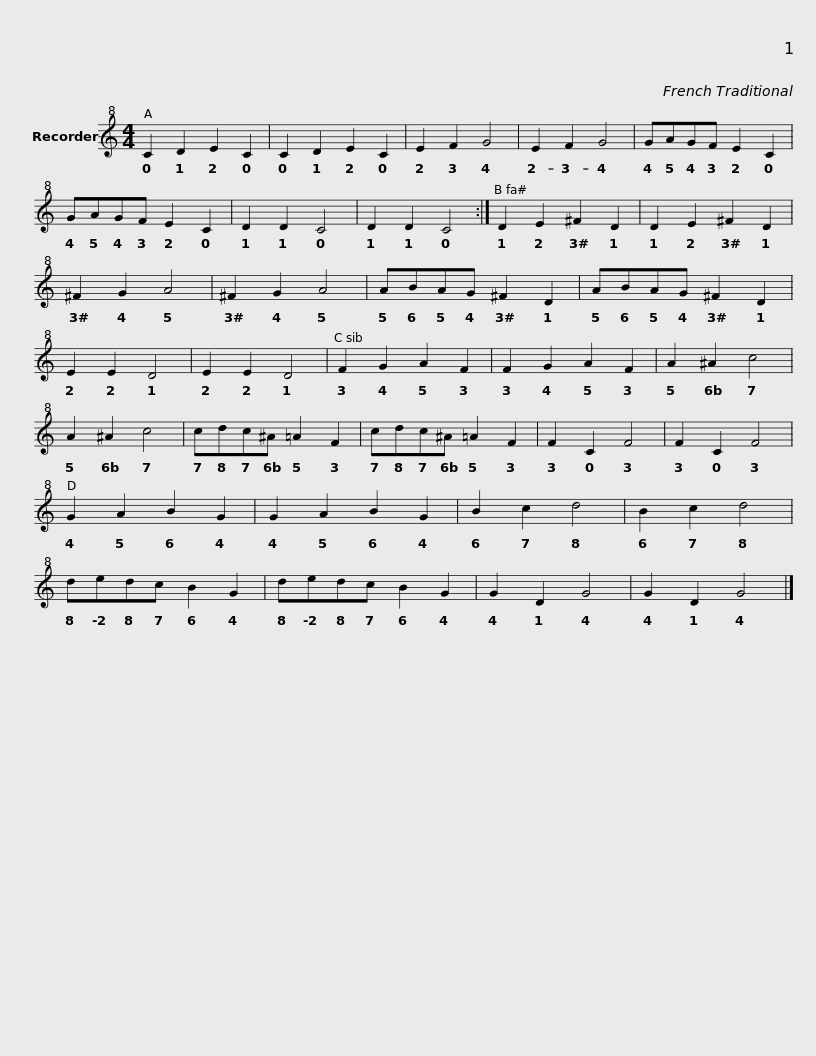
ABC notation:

X:1
L:1/8
M:4/4
I:linebreak $
K:C
V:1 treble+8
V:1
 C2 D2 E2 C2 | C2 D2 E2 C2 | E2 F2 G4 | E2 F2 G4 |$ GAGF E2 C2 | %5
 GAGF E2 C2 | D2 D2 C4 | D2 D2 C4 :|$ D2 E2 ^F2 D2 | D2 E2 ^F2 D2 | %10
 ^F2 G2 A4 | ^F2 G2 A4 |$ ABAG ^F2 D2 | ABAG ^F2 D2 | E2 E2 D4 | %15
 E2 E2 D4 |$ F2 G2 A2 F2 | F2 G2 A2 F2 | A2 ^A2 c4 | A2 ^A2 c4 |$ %20
 cdc^A =A2 F2 | cdc^A =A2 F2 | F2 C2 F4 | F2 C2 F4 |$ G2 A2 B2 G2 | %25
 G2 A2 B2 G2 | B2 c2 d4 | B2 c2 d4 |$ dedc B2 G2 | dedc B2 G2 | %30
 G2 D2 G4 | G2 D2 G4 |] %32
